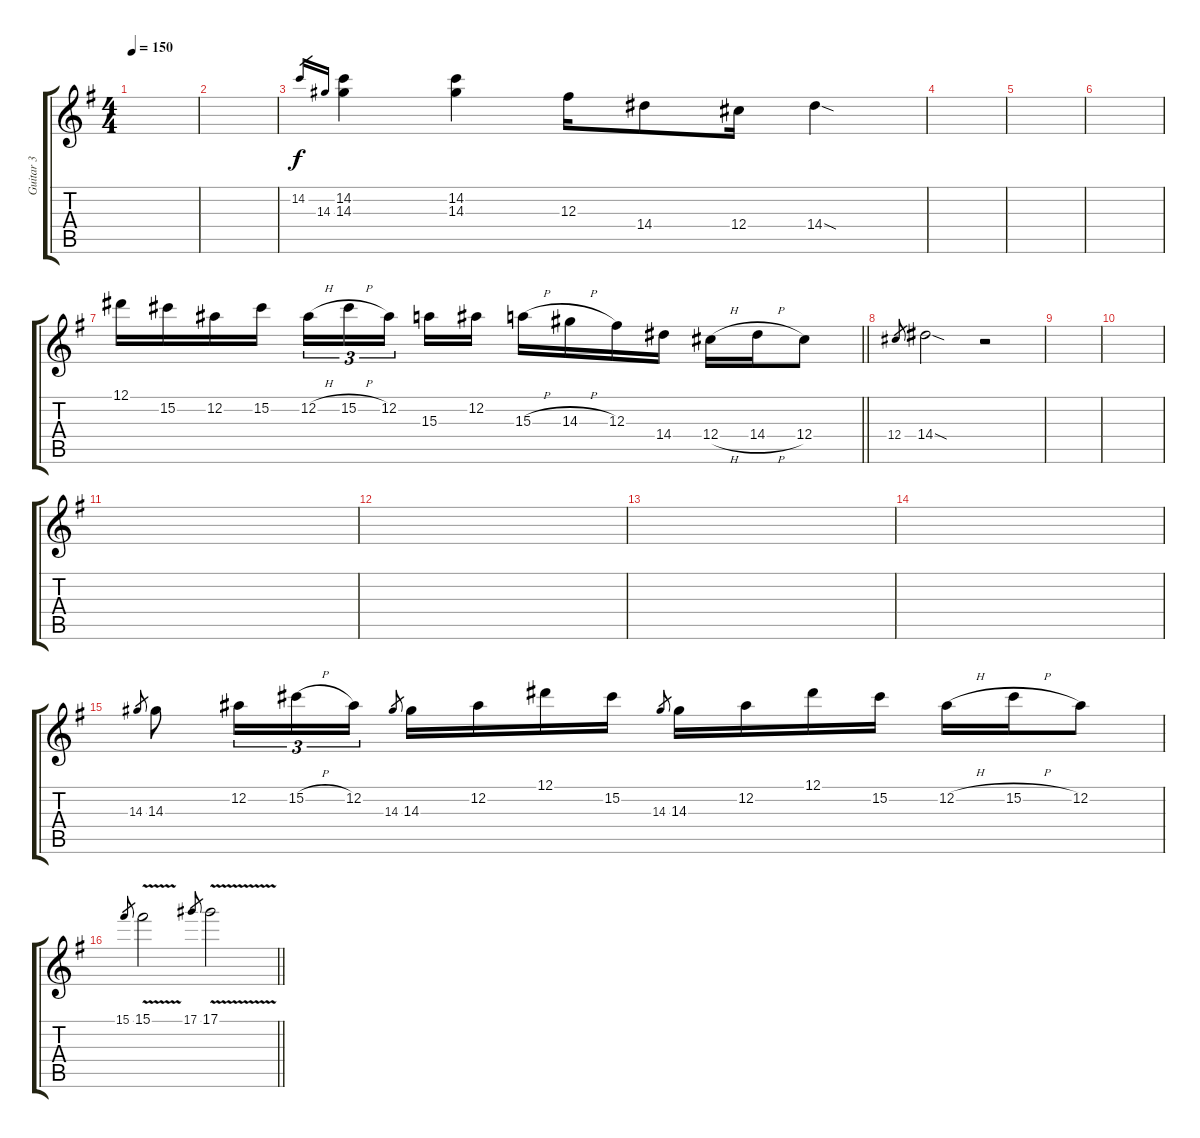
\track ("Guitar 3" "Guitar 3") {instrument distortionguitar}
\staff {score tabs}
\tuning (Eb4 Bb3 Gb3 Db3 Ab2 Eb2) {hide}
\ts (4 4)
\tempo 150
\clef g2
\ks g
|
|
14.2.16{gr} 14.3.16{gr} (14.2 14.3).4 (14.2 14.3).4 12.3.16 14.4.8 12.4.16 14.4{sod}.4 |
|
|
|
\barLineRight lightlight
12.1.16 15.2.16 12.2.16 15.2.16 12.2{h}.16{tu (3 2)} 15.2{h}.16{tu (3 2)} 12.2.16{tu (3 2)} 15.3.16 12.2.16 15.3{h}.16 14.3{h}.16 12.3.16 14.4.16 12.4{h}.16 14.4{h}.16 12.4.8 |
12.4.8{gr} 14.4{sod}.2 r.2 |
|
|
|
|
|
|
14.3.8{gr} 14.3.8 12.2.16{tu (3 2)} 15.2{h}.16{tu (3 2)} 12.2.16{tu (3 2)} 14.3.8{gr} 14.3.16 12.2.16 12.1.16 15.2.16 14.3.8{gr} 14.3.16 12.2.16 12.1.16 15.2.16 12.2{h}.16 15.2{h}.16 12.2.8 |
\barLineRight lightlight
15.1.8{gr} 15.1{v}.2 17.1.8{gr} 17.1{v}.2
